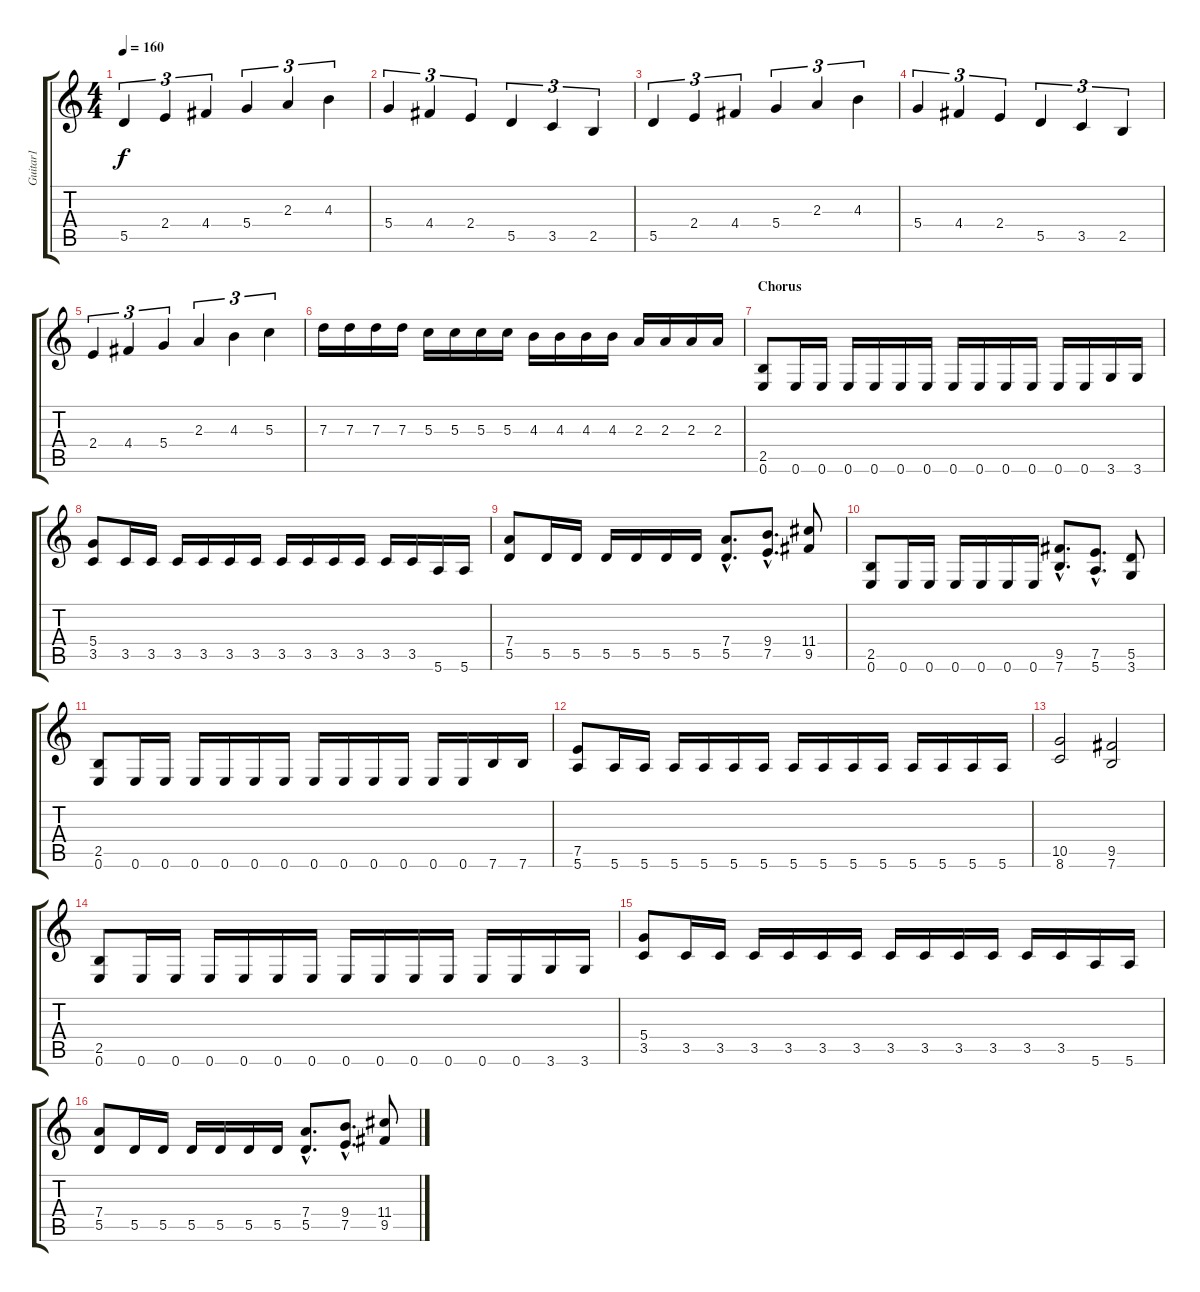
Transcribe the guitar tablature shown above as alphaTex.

\track ("Guitar1" "Guitar1") {instrument distortionguitar}
\staff {score tabs}
\tuning (E4 B3 G3 D3 A2 E2) {hide}
\ts (4 4)
\tempo 160
\clef g2
\ks c
5.5.4{tu (3 2) dy f} 2.4.4{tu (3 2)} 4.4.4{tu (3 2)} 5.4.4{tu (3 2)} 2.3.4{tu (3 2)} 4.3.4{tu (3 2)} |
5.4.4{tu (3 2)} 4.4.4{tu (3 2)} 2.4.4{tu (3 2)} 5.5.4{tu (3 2)} 3.5.4{tu (3 2)} 2.5.4{tu (3 2)} |
5.5.4{tu (3 2)} 2.4.4{tu (3 2)} 4.4.4{tu (3 2)} 5.4.4{tu (3 2)} 2.3.4{tu (3 2)} 4.3.4{tu (3 2)} |
5.4.4{tu (3 2)} 4.4.4{tu (3 2)} 2.4.4{tu (3 2)} 5.5.4{tu (3 2)} 3.5.4{tu (3 2)} 2.5.4{tu (3 2)} |
2.4.4{tu (3 2)} 4.4.4{tu (3 2)} 5.4.4{tu (3 2)} 2.3.4{tu (3 2)} 4.3.4{tu (3 2)} 5.3.4{tu (3 2)} |
7.3.16 7.3.16 7.3.16 7.3.16 5.3.16 5.3.16 5.3.16 5.3.16 4.3.16 4.3.16 4.3.16 4.3.16 2.3.16 2.3.16 2.3.16 2.3.16 |
\section ("" "Chorus")
(2.5 0.6).8 0.6.16 0.6.16 0.6.16 0.6.16 0.6.16 0.6.16 0.6.16 0.6.16 0.6.16 0.6.16 0.6.16 0.6.16 3.6.16 3.6.16 |
(5.4 3.5).8 3.5.16 3.5.16 3.5.16 3.5.16 3.5.16 3.5.16 3.5.16 3.5.16 3.5.16 3.5.16 3.5.16 3.5.16 5.6.16 5.6.16 |
(7.4 5.5).8 5.5.16 5.5.16 5.5.16 5.5.16 5.5.16 5.5.16 (7.4{hac} 5.5{hac}).8{d} (9.4{hac} 7.5{hac}).8{d} (11.4 9.5).8 |
(2.5 0.6).8 0.6.16 0.6.16 0.6.16 0.6.16 0.6.16 0.6.16 (9.5{hac} 7.6{hac}).8{d} (7.5{hac} 5.6{hac}).8{d} (5.5 3.6).8 |
(2.5 0.6).8 0.6.16 0.6.16 0.6.16 0.6.16 0.6.16 0.6.16 0.6.16 0.6.16 0.6.16 0.6.16 0.6.16 0.6.16 7.6.16 7.6.16 |
(7.5 5.6).8 5.6.16 5.6.16 5.6.16 5.6.16 5.6.16 5.6.16 5.6.16 5.6.16 5.6.16 5.6.16 5.6.16 5.6.16 5.6.16 5.6.16 |
(10.5 8.6).2 (9.5 7.6).2 |
(2.5 0.6).8 0.6.16 0.6.16 0.6.16 0.6.16 0.6.16 0.6.16 0.6.16 0.6.16 0.6.16 0.6.16 0.6.16 0.6.16 3.6.16 3.6.16 |
(5.4 3.5).8 3.5.16 3.5.16 3.5.16 3.5.16 3.5.16 3.5.16 3.5.16 3.5.16 3.5.16 3.5.16 3.5.16 3.5.16 5.6.16 5.6.16 |
(7.4 5.5).8 5.5.16 5.5.16 5.5.16 5.5.16 5.5.16 5.5.16 (7.4{hac} 5.5{hac}).8{d} (9.4{hac} 7.5{hac}).8{d} (11.4 9.5).8
